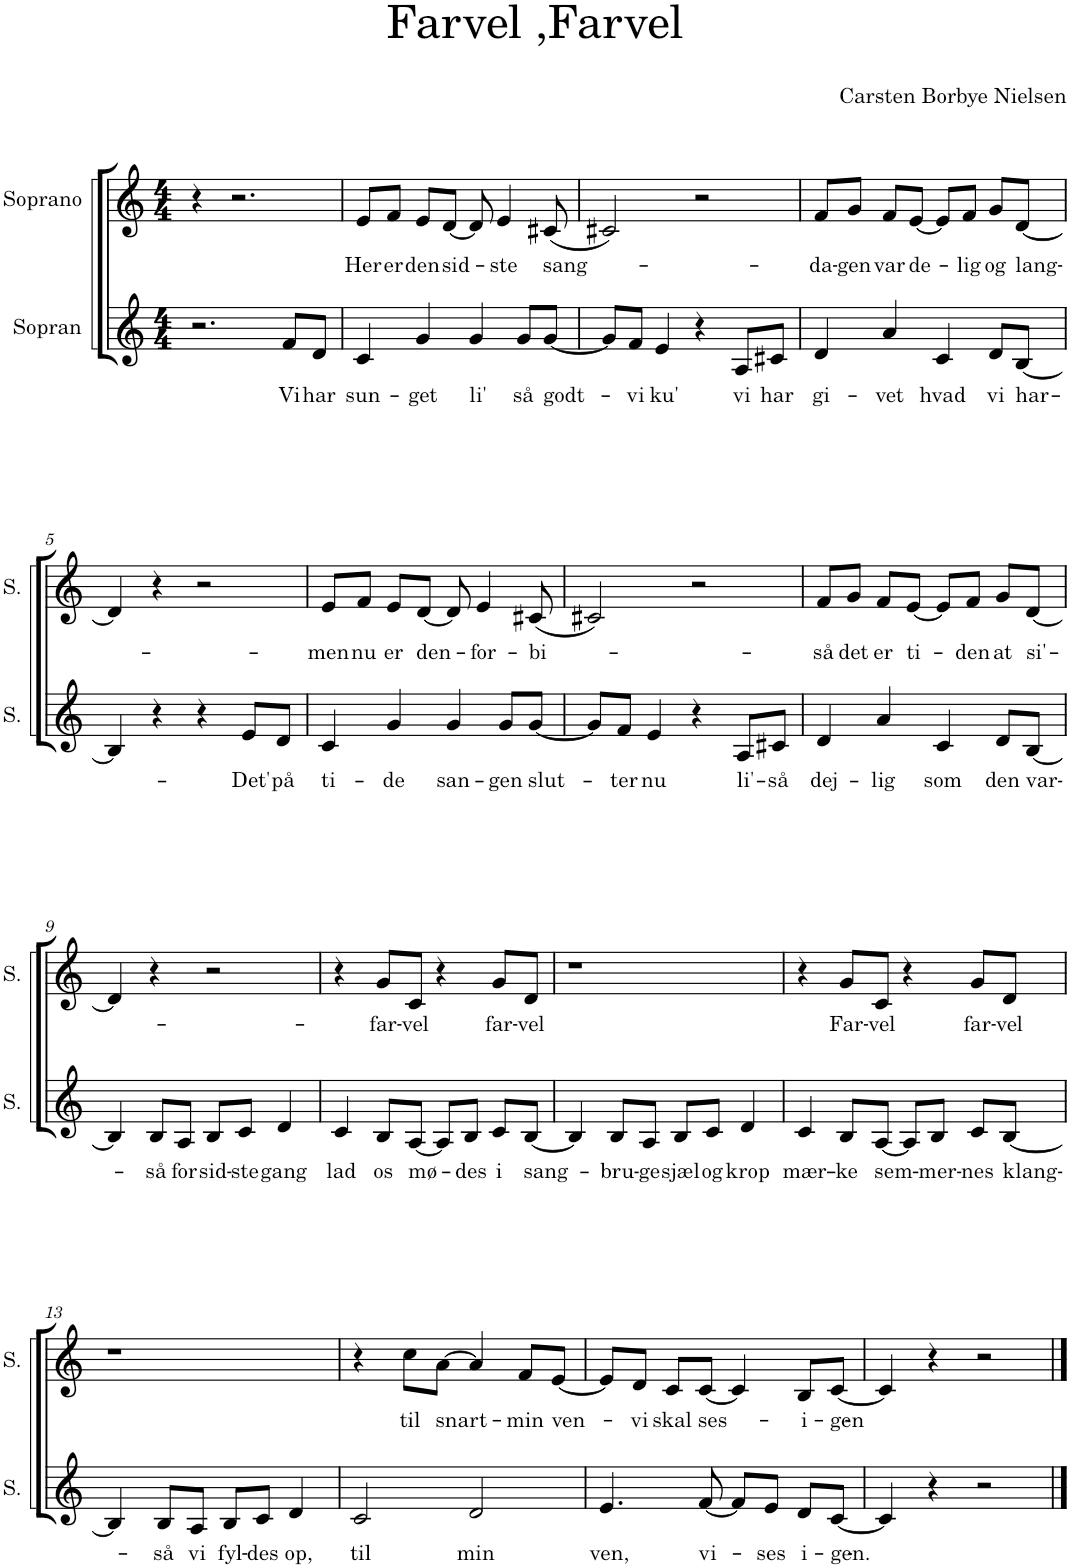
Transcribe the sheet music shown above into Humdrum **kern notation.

**kern	**text	**kern	**text
*part2	*part2	*part1	*part1
*staff2	*staff2	*staff1	*staff1
*I"Sopran	*	*I"Soprano	*
*I'S.	*	*I'S.	*
*clefG2	*	*clefG2	*
*k[]	*	*k[]	*
*M4/4	*	*M4/4	*
=1	=1	=1	=1
2.r	.	4r	.
.	.	2.r	.
!	!LO:LY:b	!	!
8f/L	Vi	.	.
!	!LO:LY:b	!	!
8d/J	har	.	.
=2	=2	=2	=2
!	!LO:LY:b	!	!LO:LY:b
4c/	sun-	8e/L	Her
!	!	!	!LO:LY:b
.	.	8f/J	er
!	!LO:LY:b	!	!LO:LY:b
4g/	-get	8e/L	den
!	!	!	!LO:LY:b
.	.	[8d/J	sid-
!	!LO:LY:b	!	!
4g/	li'	8d/]	.
!	!	!	!LO:LY:b
.	.	4e/	-ste
!	!LO:LY:b	!	!
8g/L	så	.	.
!	!LO:LY:b	!	!LO:LY:b
[8g/J	godt-	(8c#X/	sang-
=3	=3	=3	=3
8g/L]	.	2c#X/)	.
!	!LO:LY:b	!	!
8f/J	-vi	.	.
!	!LO:LY:b	!	!
4e/	ku'	.	.
4r	.	2r	.
!	!LO:LY:b	!	!
8A/L	vi	.	.
!	!LO:LY:b	!	!
8c#X/J	har	.	.
=4	=4	=4	=4
!	!LO:LY:b	!	!LO:LY:b
4d/	gi-	8f/L	-da-
!	!	!	!LO:LY:b
.	.	8g/J	-gen
!	!LO:LY:b	!	!LO:LY:b
4a/	-vet	8f/L	var
!	!	!	!LO:LY:b
.	.	[8e/J	de-
!	!LO:LY:b	!	!
4c/	hvad	8e/L]	.
!	!	!	!LO:LY:b
.	.	8f/J	-lig
!	!LO:LY:b	!	!LO:LY:b
8d/L	vi	8g/L	og
!	!LO:LY:b	!	!LO:LY:b
[8B/J	har-	[8d/J	lang-
!!LO:LB:g=z
=5	=5	=5	=5
4B/]	.	4d/]	.
4r	.	4r	.
4r	.	2r	.
!	!LO:LY:b	!	!
8e/L	-Det'	.	.
!	!LO:LY:b	!	!
8d/J	på	.	.
=6	=6	=6	=6
!	!LO:LY:b	!	!LO:LY:b
4c/	ti-	8e/L	-men
!	!	!	!LO:LY:b
.	.	8f/J	nu
!	!LO:LY:b	!	!LO:LY:b
4g/	-de	8e/L	er
!	!	!	!LO:LY:b
.	.	[8d/J	den-
!	!LO:LY:b	!	!
4g/	san-	8d/]	.
!	!	!	!LO:LY:b
.	.	4e/	-for-
!	!LO:LY:b	!	!
8g/L	-gen	.	.
!	!LO:LY:b	!	!LO:LY:b
[8g/J	slut-	(8c#X/	-bi-
=7	=7	=7	=7
8g/L]	.	2c#X/)	.
!	!LO:LY:b	!	!
8f/J	-ter	.	.
!	!LO:LY:b	!	!
4e/	nu	.	.
4r	.	2r	.
!	!LO:LY:b	!	!
8A/L	li'-	.	.
!	!LO:LY:b	!	!
8c#X/J	-så	.	.
=8	=8	=8	=8
!	!LO:LY:b	!	!LO:LY:b
4d/	dej-	8f/L	-så
!	!	!	!LO:LY:b
.	.	8g/J	det
!	!LO:LY:b	!	!LO:LY:b
4a/	-lig	8f/L	er
!	!	!	!LO:LY:b
.	.	[8e/J	ti-
!	!LO:LY:b	!	!
4c/	som	8e/L]	.
!	!	!	!LO:LY:b
.	.	8f/J	-den
!	!LO:LY:b	!	!LO:LY:b
8d/L	den	8g/L	at
!	!LO:LY:b	!	!LO:LY:b
[8B/J	var-	[8d/J	si'-
!!LO:LB:g=z
=9	=9	=9	=9
4B/]	.	4d/]	.
!	!LO:LY:b	!	!
8B/L	-så	4r	.
!	!LO:LY:b	!	!
8A/J	for	.	.
!	!LO:LY:b	!	!
8B/L	sid-	2r	.
!	!LO:LY:b	!	!
8c/J	-ste	.	.
!	!LO:LY:b	!	!
4d/	gang	.	.
=10	=10	=10	=10
!	!LO:LY:b	!	!
4c/	lad	4r	.
!	!LO:LY:b	!	!LO:LY:b
8B/L	os	8g/L	-far-
!	!LO:LY:b	!	!LO:LY:b
[8A/J	mø-	8c/J	-vel
8A/L]	.	4r	.
!	!LO:LY:b	!	!
8B/J	-des	.	.
!	!LO:LY:b	!	!LO:LY:b
8c/L	i	8g/L	far-
!	!LO:LY:b	!	!LO:LY:b
[8B/J	sang-	8d/J	-vel
=11	=11	=11	=11
4B/]	.	1r	.
!	!LO:LY:b	!	!
8B/L	-bru-	.	.
!	!LO:LY:b	!	!
8A/J	-ge	.	.
!	!LO:LY:b	!	!
8B/L	sjæl	.	.
!	!LO:LY:b	!	!
8c/J	og	.	.
!	!LO:LY:b	!	!
4d/	krop	.	.
=12	=12	=12	=12
!	!LO:LY:b	!	!
4c/	mær-	4r	.
!	!LO:LY:b	!	!LO:LY:b
8B/L	-ke	8g/L	Far-
!	!LO:LY:b	!	!LO:LY:b
[8A/J	sem-	8c/J	-vel
8A/L]	.	4r	.
!	!LO:LY:b	!	!
8B/J	-mer-	.	.
!	!LO:LY:b	!	!LO:LY:b
8c/L	-nes	8g/L	far-
!	!LO:LY:b	!	!LO:LY:b
[8B/J	klang-	8d/J	-vel
!!LO:LB:g=z
=13	=13	=13	=13
4B/]	.	1r	.
!	!LO:LY:b	!	!
8B/L	-så	.	.
!	!LO:LY:b	!	!
8A/J	vi	.	.
!	!LO:LY:b	!	!
8B/L	fyl-	.	.
!	!LO:LY:b	!	!
8c/J	-des	.	.
!	!LO:LY:b	!	!
4d/	op,	.	.
=14	=14	=14	=14
!	!LO:LY:b	!	!
2c/	til	4r	.
!	!	!	!LO:LY:b
.	.	8cc\L	til
!	!	!	!LO:LY:b
.	.	[8a\J	snart-
!	!LO:LY:b	!	!
2d/	min	4a/]	.
!	!	!	!LO:LY:b
.	.	8f/L	-min
!	!	!	!LO:LY:b
.	.	[8e/J	ven-
=15	=15	=15	=15
!	!LO:LY:b	!	!
4.e/	ven,	8e/L]	.
!	!	!	!LO:LY:b
.	.	8d/J	-vi
!	!	!	!LO:LY:b
.	.	8c/L	skal
!	!LO:LY:b	!	!LO:LY:b
[8f/	vi-	[8c/J	ses-
8f/L]	.	4c/]	.
!	!LO:LY:b	!	!
8e/J	-ses	.	.
!	!LO:LY:b	!	!LO:LY:b
8d/L	i-	8B/L	-i-
!	!LO:LY:b	!	!LO:LY:b
[8c/J	-gen.-	[8c/J	-gen-
=16	=16	=16	=16
4c/]	.	4c/]	.
4r	.	4r	.
2r	.	2r	.
==	==	==	==
*-	*-	*-	*-
